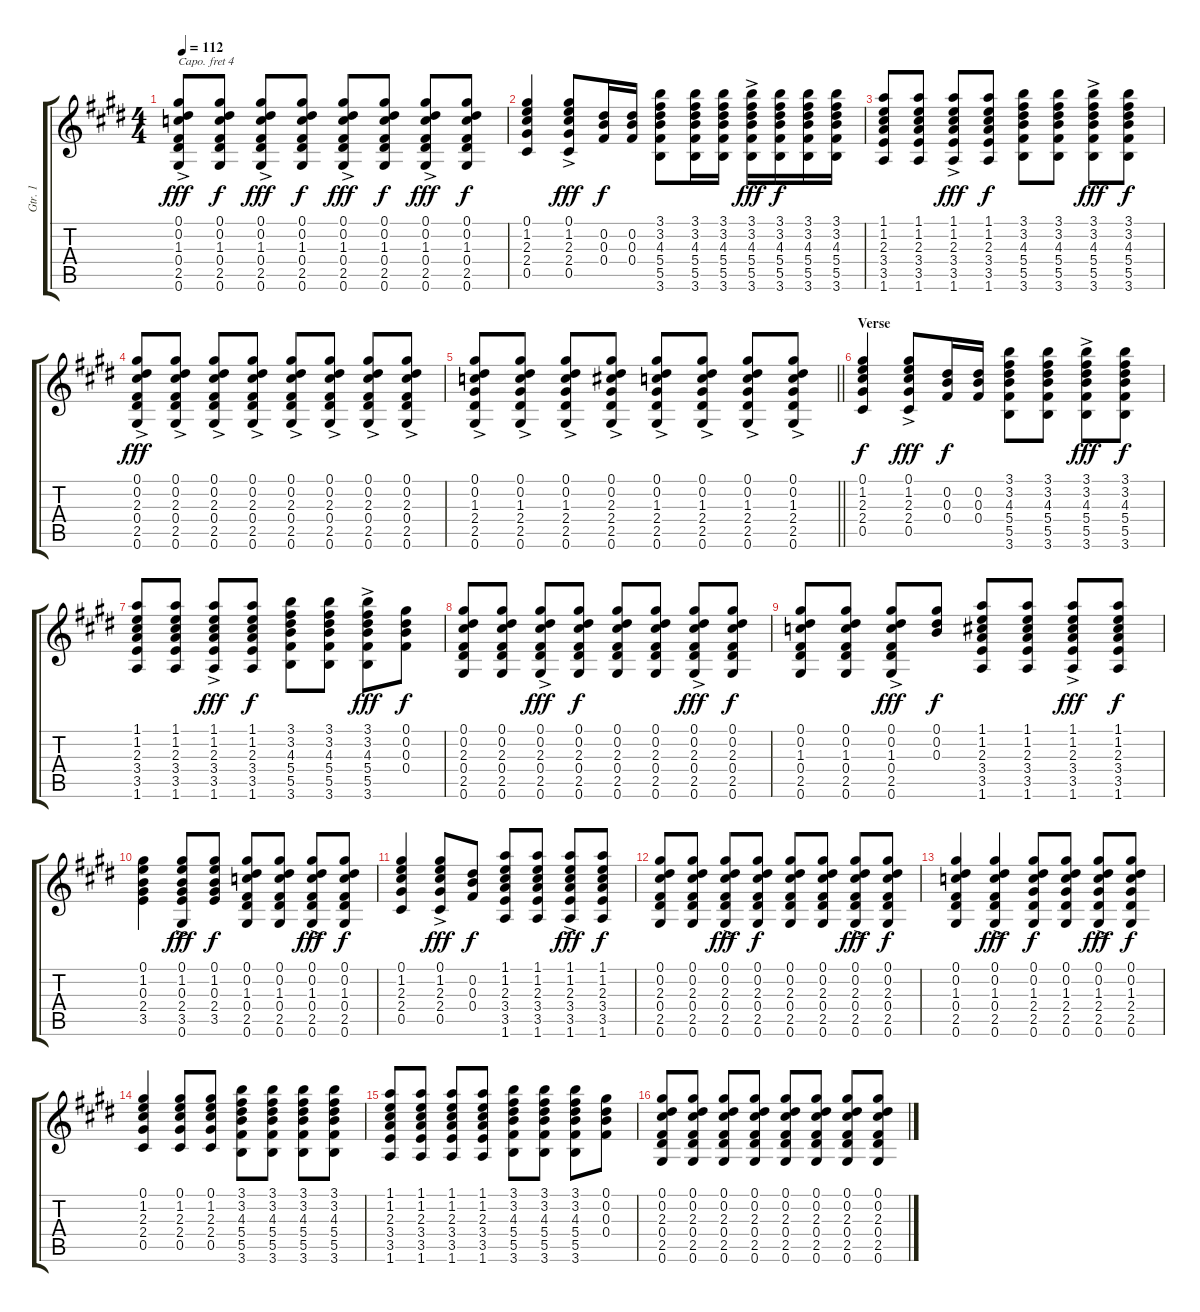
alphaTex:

\track ("Gtr. 1" "Gtr. 1") {instrument acousticguitarsteel}
\staff {score tabs}
\capo 4
\tuning (E4 B3 G3 D3 A2 E2) {hide}
\ts (4 4)
\tempo 112
\clef g2
\ks e
(0.1{ac} 0.2{ac} 1.3{ac} 0.4{ac} 2.5{ac} 0.6{ac}).8{dy fff} (0.1 0.2 1.3 0.4 2.5 0.6).8{dy f} (0.1{ac} 0.2{ac} 1.3{ac} 0.4{ac} 2.5{ac} 0.6{ac}).8{dy fff} (0.1 0.2 1.3 0.4 2.5 0.6).8{dy f} (0.1{ac} 0.2{ac} 1.3{ac} 0.4{ac} 2.5{ac} 0.6{ac}).8{dy fff} (0.1 0.2 1.3 0.4 2.5 0.6).8{dy f} (0.1{ac} 0.2{ac} 1.3{ac} 0.4{ac} 2.5{ac} 0.6{ac}).8{dy fff} (0.1 0.2 1.3 0.4 2.5 0.6).8{dy f} |
(0.1 1.2 2.3 2.4 0.5).4 (0.1{ac} 1.2{ac} 2.3{ac} 2.4{ac} 0.5{ac}).8{dy fff} (0.2 0.3 0.4).16{dy f} (0.2 0.3 0.4).16 (3.1 3.2 4.3 5.4 5.5 3.6).8 (3.1 3.2 4.3 5.4 5.5 3.6).16 (3.1 3.2 4.3 5.4 5.5 3.6).16 (3.1{ac} 3.2{ac} 4.3{ac} 5.4{ac} 5.5{ac} 3.6{ac}).16{dy fff} (3.1 3.2 4.3 5.4 5.5 3.6).16{dy f} (3.1 3.2 4.3 5.4 5.5 3.6).16 (3.1 3.2 4.3 5.4 5.5 3.6).16 |
(1.1 1.2 2.3 3.4 3.5 1.6).8 (1.1 1.2 2.3 3.4 3.5 1.6).8 (1.1{ac} 1.2{ac} 2.3{ac} 3.4{ac} 3.5{ac} 1.6{ac}).8{dy fff} (1.1 1.2 2.3 3.4 3.5 1.6).8{dy f} (3.1 3.2 4.3 5.4 5.5 3.6).8 (3.1 3.2 4.3 5.4 5.5 3.6).8 (3.1{ac} 3.2{ac} 4.3{ac} 5.4{ac} 5.5{ac} 3.6{ac}).8{dy fff} (3.1 3.2 4.3 5.4 5.5 3.6).8{dy f} |
(0.1{ac} 0.2{ac} 2.3{ac} 0.4{ac} 2.5{ac} 0.6{ac}).8{dy fff} (0.1{ac} 0.2{ac} 2.3{ac} 0.4{ac} 2.5{ac} 0.6{ac}).8 (0.1{ac} 0.2{ac} 2.3{ac} 0.4{ac} 2.5{ac} 0.6{ac}).8 (0.1{ac} 0.2{ac} 2.3{ac} 0.4{ac} 2.5{ac} 0.6{ac}).8 (0.1{ac} 0.2{ac} 2.3{ac} 0.4{ac} 2.5{ac} 0.6{ac}).8 (0.1{ac} 0.2{ac} 2.3{ac} 0.4{ac} 2.5{ac} 0.6{ac}).8 (0.1{ac} 0.2{ac} 2.3{ac} 0.4{ac} 2.5{ac} 0.6{ac}).8 (0.1{ac} 0.2{ac} 2.3{ac} 0.4{ac} 2.5{ac} 0.6{ac}).8 |
\barLineRight lightlight
(0.1{ac} 0.2{ac} 1.3{ac} 2.4{ac} 2.5{ac} 0.6{ac}).8 (0.1{ac} 0.2{ac} 1.3{ac} 2.4{ac} 2.5{ac} 0.6{ac}).8 (0.1{ac} 0.2{ac} 1.3{ac} 2.4{ac} 2.5{ac} 0.6{ac}).8 (0.1{ac} 0.2{ac} 2.3{ac} 2.4{ac} 2.5{ac} 0.6{ac}).8 (0.1{ac} 0.2{ac} 1.3{ac} 2.4{ac} 2.5{ac} 0.6{ac}).8 (0.1{ac} 0.2{ac} 1.3{ac} 2.4{ac} 2.5{ac} 0.6{ac}).8 (0.1{ac} 0.2{ac} 1.3{ac} 2.4{ac} 2.5{ac} 0.6{ac}).8 (0.1{ac} 0.2{ac} 1.3{ac} 2.4{ac} 2.5{ac} 0.6{ac}).8 |
\section ("" "Verse")
(0.1 1.2 2.3 2.4 0.5).4{dy f} (0.1{ac} 1.2{ac} 2.3{ac} 2.4{ac} 0.5{ac}).8{dy fff} (0.2 0.3 0.4).16{dy f} (0.2 0.3 0.4).16 (3.1 3.2 4.3 5.4 5.5 3.6).8 (3.1 3.2 4.3 5.4 5.5 3.6).8 (3.1{ac} 3.2{ac} 4.3{ac} 5.4{ac} 5.5{ac} 3.6{ac}).8{dy fff} (3.1 3.2 4.3 5.4 5.5 3.6).8{dy f} |
(1.1 1.2 2.3 3.4 3.5 1.6).8 (1.1 1.2 2.3 3.4 3.5 1.6).8 (1.1{ac} 1.2{ac} 2.3{ac} 3.4{ac} 3.5{ac} 1.6{ac}).8{dy fff} (1.1 1.2 2.3 3.4 3.5 1.6).8{dy f} (3.1 3.2 4.3 5.4 5.5 3.6).8 (3.1 3.2 4.3 5.4 5.5 3.6).8 (3.1{ac} 3.2{ac} 4.3{ac} 5.4{ac} 5.5{ac} 3.6{ac}).8{dy fff} (0.1 0.2 0.3 0.4).8{dy f} |
(0.1 0.2 2.3 0.4 2.5 0.6).8 (0.1 0.2 2.3 0.4 2.5 0.6).8 (0.1{ac} 0.2{ac} 2.3{ac} 0.4{ac} 2.5{ac} 0.6{ac}).8{dy fff} (0.1 0.2 2.3 0.4 2.5 0.6).8{dy f} (0.1 0.2 2.3 0.4 2.5 0.6).8 (0.1 0.2 2.3 0.4 2.5 0.6).8 (0.1{ac} 0.2{ac} 2.3{ac} 0.4{ac} 2.5{ac} 0.6{ac}).8{dy fff} (0.1 0.2 2.3 0.4 2.5 0.6).8{dy f} |
(0.1 0.2 1.3 0.4 2.5 0.6).8 (0.1 0.2 1.3 0.4 2.5 0.6).8 (0.1{ac} 0.2{ac} 1.3{ac} 0.4{ac} 2.5{ac} 0.6{ac}).8{dy fff} (0.1 0.2 0.3).8{dy f} (1.1 1.2 2.3 3.4 3.5 1.6).8 (1.1 1.2 2.3 3.4 3.5 1.6).8 (1.1{ac} 1.2{ac} 2.3{ac} 3.4{ac} 3.5{ac} 1.6{ac}).8{dy fff} (1.1 1.2 2.3 3.4 3.5 1.6).8{dy f} |
(0.1 1.2 0.3 2.4 3.5).4 (0.1{ac} 1.2{ac} 0.3{ac} 2.4{ac} 3.5{ac} 0.6{ac}).8{dy fff} (0.1 1.2 0.3 2.4 3.5).8{dy f} (0.1 0.2 1.3 0.4 2.5 0.6).8 (0.1 0.2 1.3 0.4 2.5 0.6).8 (0.1{ac} 0.2{ac} 1.3{ac} 0.4{ac} 2.5{ac} 0.6{ac}).8{dy fff} (0.1 0.2 1.3 0.4 2.5 0.6).8{dy f} |
(0.1 1.2 2.3 2.4 0.5).4 (0.1{ac} 1.2{ac} 2.3{ac} 2.4{ac} 0.5{ac}).8{dy fff} (0.2 0.3 0.4).8{dy f} (1.1 1.2 2.3 3.4 3.5 1.6).8 (1.1 1.2 2.3 3.4 3.5 1.6).8 (1.1{ac} 1.2{ac} 2.3{ac} 3.4{ac} 3.5{ac} 1.6{ac}).8{dy fff} (1.1 1.2 2.3 3.4 3.5 1.6).8{dy f} |
(0.1 0.2 2.3 0.4 2.5 0.6).8 (0.1 0.2 2.3 0.4 2.5 0.6).8 (0.1{ac} 0.2{ac} 2.3{ac} 0.4{ac} 2.5{ac} 0.6{ac}).8{dy fff} (0.1 0.2 2.3 0.4 2.5 0.6).8{dy f} (0.1 0.2 2.3 0.4 2.5 0.6).8 (0.1 0.2 2.3 0.4 2.5 0.6).8 (0.1{ac} 0.2{ac} 2.3{ac} 0.4{ac} 2.5{ac} 0.6{ac}).8{dy fff} (0.1 0.2 2.3 0.4 2.5 0.6).8{dy f} |
(0.1 0.2 1.3 0.4 2.5 0.6).4 (0.1{ac} 0.2{ac} 1.3{ac} 0.4{ac} 2.5{ac} 0.6{ac}).4{dy fff} (0.1 0.2 1.3 2.4 2.5 0.6).8{dy f} (0.1 0.2 1.3 2.4 2.5 0.6).8 (0.1{ac} 0.2{ac} 1.3{ac} 2.4{ac} 2.5{ac} 0.6{ac}).8{dy fff} (0.1 0.2 1.3 2.4 2.5 0.6).8{dy f} |
(0.1 1.2 2.3 2.4 0.5).4 (0.1 1.2 2.3 2.4 0.5).8 (0.1 1.2 2.3 2.4 0.5).8 (3.1 3.2 4.3 5.4 5.5 3.6).8 (3.1 3.2 4.3 5.4 5.5 3.6).8 (3.1 3.2 4.3 5.4 5.5 3.6).8 (3.1 3.2 4.3 5.4 5.5 3.6).8 |
(1.1 1.2 2.3 3.4 3.5 1.6).8 (1.1 1.2 2.3 3.4 3.5 1.6).8 (1.1 1.2 2.3 3.4 3.5 1.6).8 (1.1 1.2 2.3 3.4 3.5 1.6).8 (3.1 3.2 4.3 5.4 5.5 3.6).8 (3.1 3.2 4.3 5.4 5.5 3.6).8 (3.1 3.2 4.3 5.4 5.5 3.6).8 (0.1 0.2 0.3 0.4).8 |
(0.1 0.2 2.3 0.4 2.5 0.6).8 (0.1 0.2 2.3 0.4 2.5 0.6).8 (0.1 0.2 2.3 0.4 2.5 0.6).8 (0.1 0.2 2.3 0.4 2.5 0.6).8 (0.1 0.2 2.3 0.4 2.5 0.6).8 (0.1 0.2 2.3 0.4 2.5 0.6).8 (0.1 0.2 2.3 0.4 2.5 0.6).8 (0.1 0.2 2.3 0.4 2.5 0.6).8
